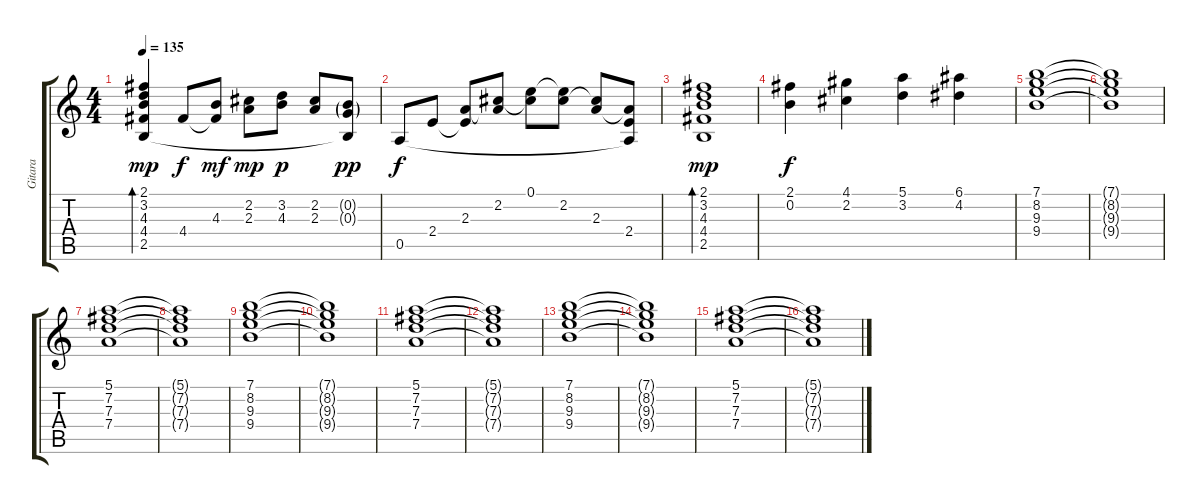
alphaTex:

\track ("Gitara" "Gitara") {instrument acousticguitarsteel}
\staff {score tabs}
\tuning (E4 B3 G3 D3 A2 E2) {hide}
\ts (4 4)
\tempo 135
\clef g2
\ks c
(2.1 3.2 4.3 4.4 2.5).4{bd 240 dy mp} 4.4.8{dy f} (4.3 4.4{t}).8{dy mf} (2.2 2.3).8{dy mp} (3.2 4.3).8{dy p} (2.2 2.3).8 (0.2{g} 0.3{g} 2.5{t}).8{dy pp} |
0.5.8{dy f} 2.4.8 (2.3 2.4{t}).8 (2.2 2.3{t}).8 (0.1 2.2{t}).8 (0.1{t} 2.2).8 (2.2{t} 2.3).8 (2.3{t} 2.4 0.5{t}).8 |
(2.1 3.2 4.3 4.4 2.5).1{bd 60 dy mp} |
(2.1 0.2).4{dy f} (4.1 2.2).4 (5.1 3.2).4 (6.1 4.2).4 |
(7.1 8.2 9.3 9.4).1 |
(7.1{t} 8.2{t} 9.3{t} 9.4{t}).1 |
(5.1 7.2 7.3 7.4).1 |
(5.1{t} 7.2{t} 7.3{t} 7.4{t}).1 |
(7.1 8.2 9.3 9.4).1 |
(7.1{t} 8.2{t} 9.3{t} 9.4{t}).1 |
(5.1 7.2 7.3 7.4).1 |
(5.1{t} 7.2{t} 7.3{t} 7.4{t}).1 |
(7.1 8.2 9.3 9.4).1 |
(7.1{t} 8.2{t} 9.3{t} 9.4{t}).1 |
(5.1 7.2 7.3 7.4).1 |
(5.1{t} 7.2{t} 7.3{t} 7.4{t}).1
